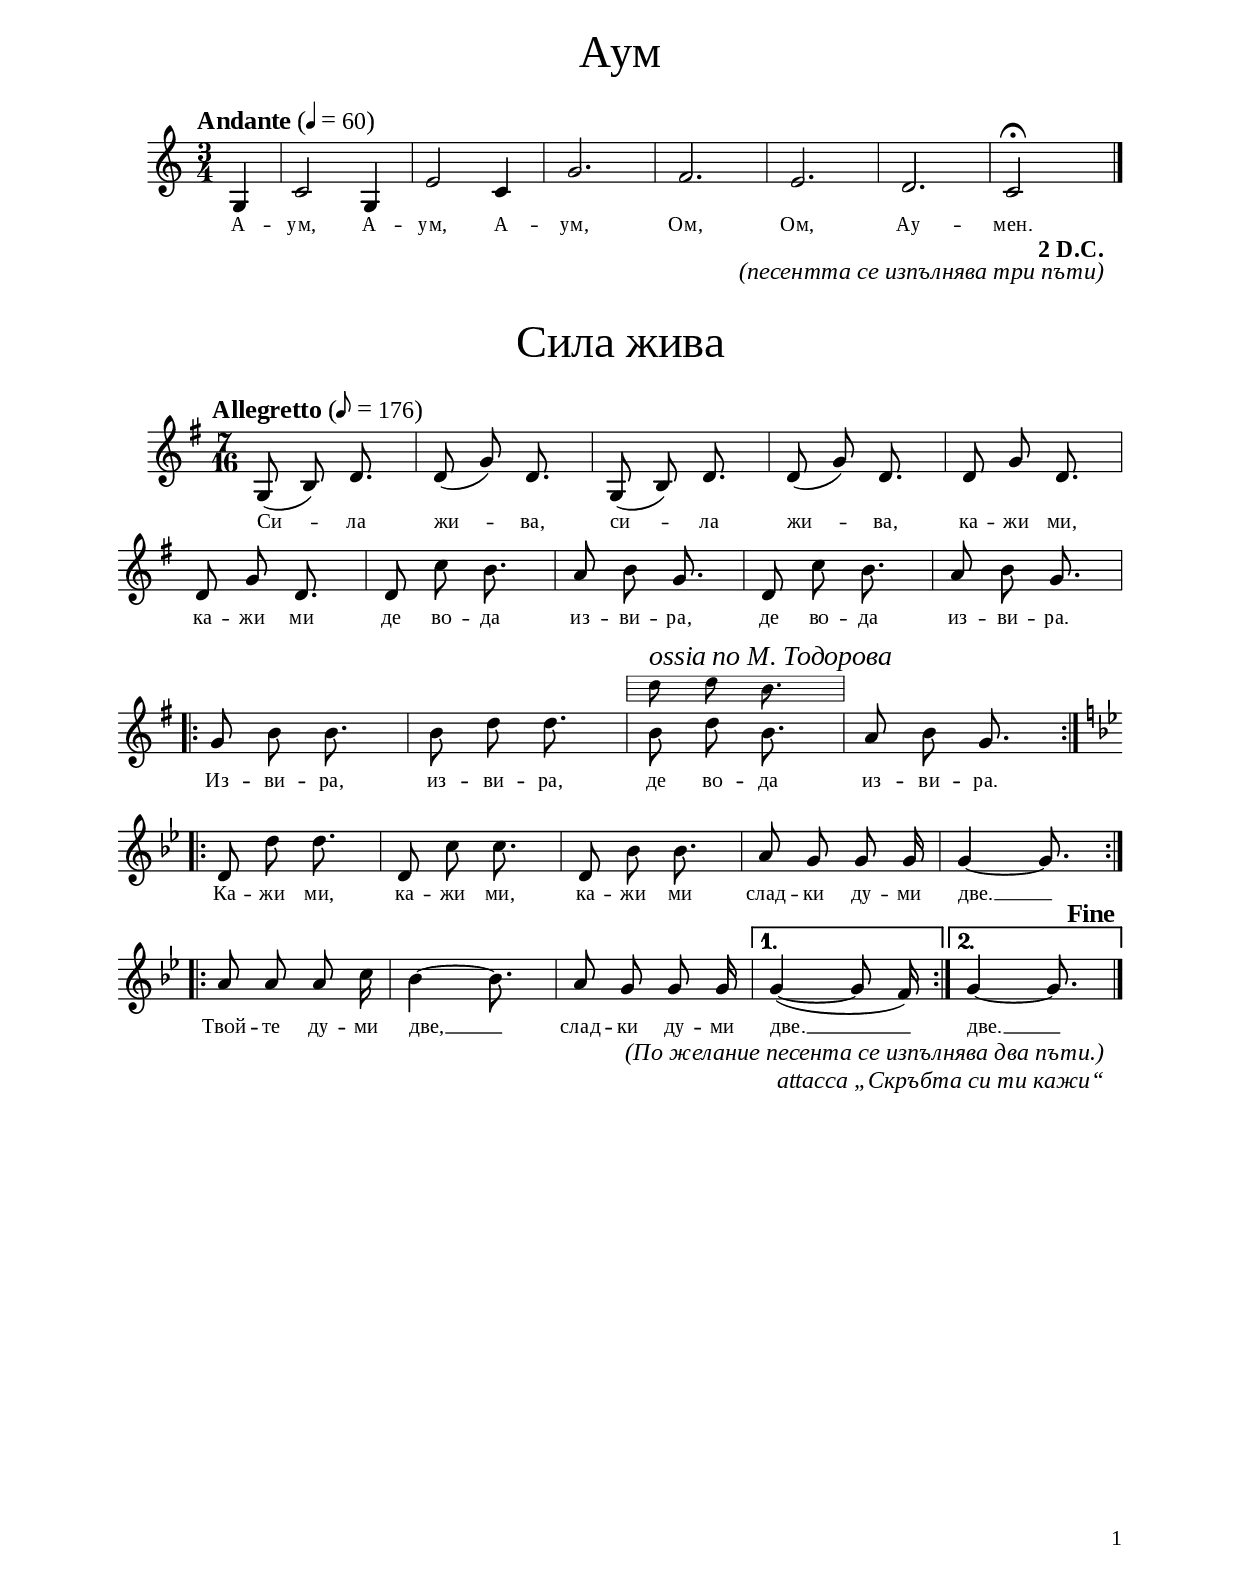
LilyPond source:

\version "2.24.4"

% include paper part and global functions
\include "include/globals.ily"

\bookpart {

  \label #'ref075
  \tocItem \markup "Аум"
  \include "include/bookpart-paper.ily"
  \score {
    \include "include/score-layout.ily"

    \new Voice \absolute {

      \clef treble
      \key c \major
      \time 3/4
      \tempoFunc "Andante" 4 "60"
      \autoBeamOff
      \partial 4

      g4 |  c'2 g4 | e'2 c'4 | g'2. |  f'2. | e'2. | d'2. | c'2 \fermata s4 | \bar "|."
    }

    \addlyrics {
      А -- ум, А
      -- ум, А -- ум, Ом, Ом, Ау -- мен.
    }

    \header {
      title = \titleFunc #'ref_desc_4 "Аум" "Aum"
    }

    \midi{}

  } % score

  \markup \dc-one "2 D.C."
  \markup \huge \italic \dc-one-nobold "(песентта се изпълнява три пъти)"

  \label #'ref076_2
  \tocItem \markup "Сила жива"
  \include "include/bookpart-paper.ily"
  \score {
    \include "include/score-layout.ily"

    \new Staff = main \absolute {
      \clef treble
      \key g \major
      \time 7/16
      \tempoFunc "Allegretto" 8 "176"
      \autoBeamOff


      g8 ( b ) d'8. | d'8 ( g' ) d'8. | g8 ( b ) d'8. | d'8 ( g' ) d'8. | d'8 g' d'8. \break | % 6

      d'8 g' d'8. | d'8 c'' b'8. | a'8 b' g'8. | d'8 c'' b'8. | a'8 b' g'8. \break |

      \bar ".|:-|"  g'8 b' b'8. | b'8 d'' d''8. |


      <<
        { b'8 d''8 b'8. }

        \new Staff \with {
          \override VerticalAxisGroup.default-staff-staff-spacing =
          #'((basic-distance . 4.5)
             (padding . -10))
          \remove "Time_signature_engraver"
          alignAboveContext = #"main"
          fontSize = #-1
          \override StaffSymbol.staff-space = #(magstep -4)
          \override StaffSymbol.thickness = #(magstep -4)
          firstClef = ##f
        }
        {\autoBeamOff c''8 ^\markup { \huge \italic "ossia по М. Тодорова"}  d''8 b'8.}
      >>



      | a'8 b' g'8. \bar ":.|.:" \break

      \key g \minor \repeat volta 2 { d'8 d'' d''8. | d'8 c'' c''8. | d'8 bes' bes'8. | a'8 g' g' g'16 | g'4 ~ g'8. } \break |

      \repeat volta 2 { a'8 a' a' c''16 | bes'4 ~ bes'8. | a'8 g' g' g'16 |}
      \alternative { {  g'4 ( ~ g'8 f'16 )  | } { g'4~\tempo "   Fine" g'8. | \bar "|."} }


    }

    \addlyrics {
      Си -- ла жи
      -- ва, си -- ла жи -- ва, ка -- жи ми, ка -- жи
      ми де во -- да из -- ви -- ра, де во -- да из
      -- ви -- ра. Из -- ви -- ра, из -- ви -- ра, де
      во -- да из -- ви -- ра. Ка -- жи ми, ка -- жи
      ми, ка -- жи ми слад -- ки ду -- ми две. __ Твой --
      те ду -- ми две, __ слад -- ки ду -- ми две. __
      две. __}

      \header {
        title = \titleFunc #'ref_desc_12 "Сила жива" "Sila živa"
      }

      \midi{}

    } % score

    \markup \huge \italic \dc-one-nobold "(По желание песента се изпълнява два пъти.)"
    \markup \huge \italic \dc-one-nobold "attacca „Скръбта си ти кажи“"






  } % bookpart
